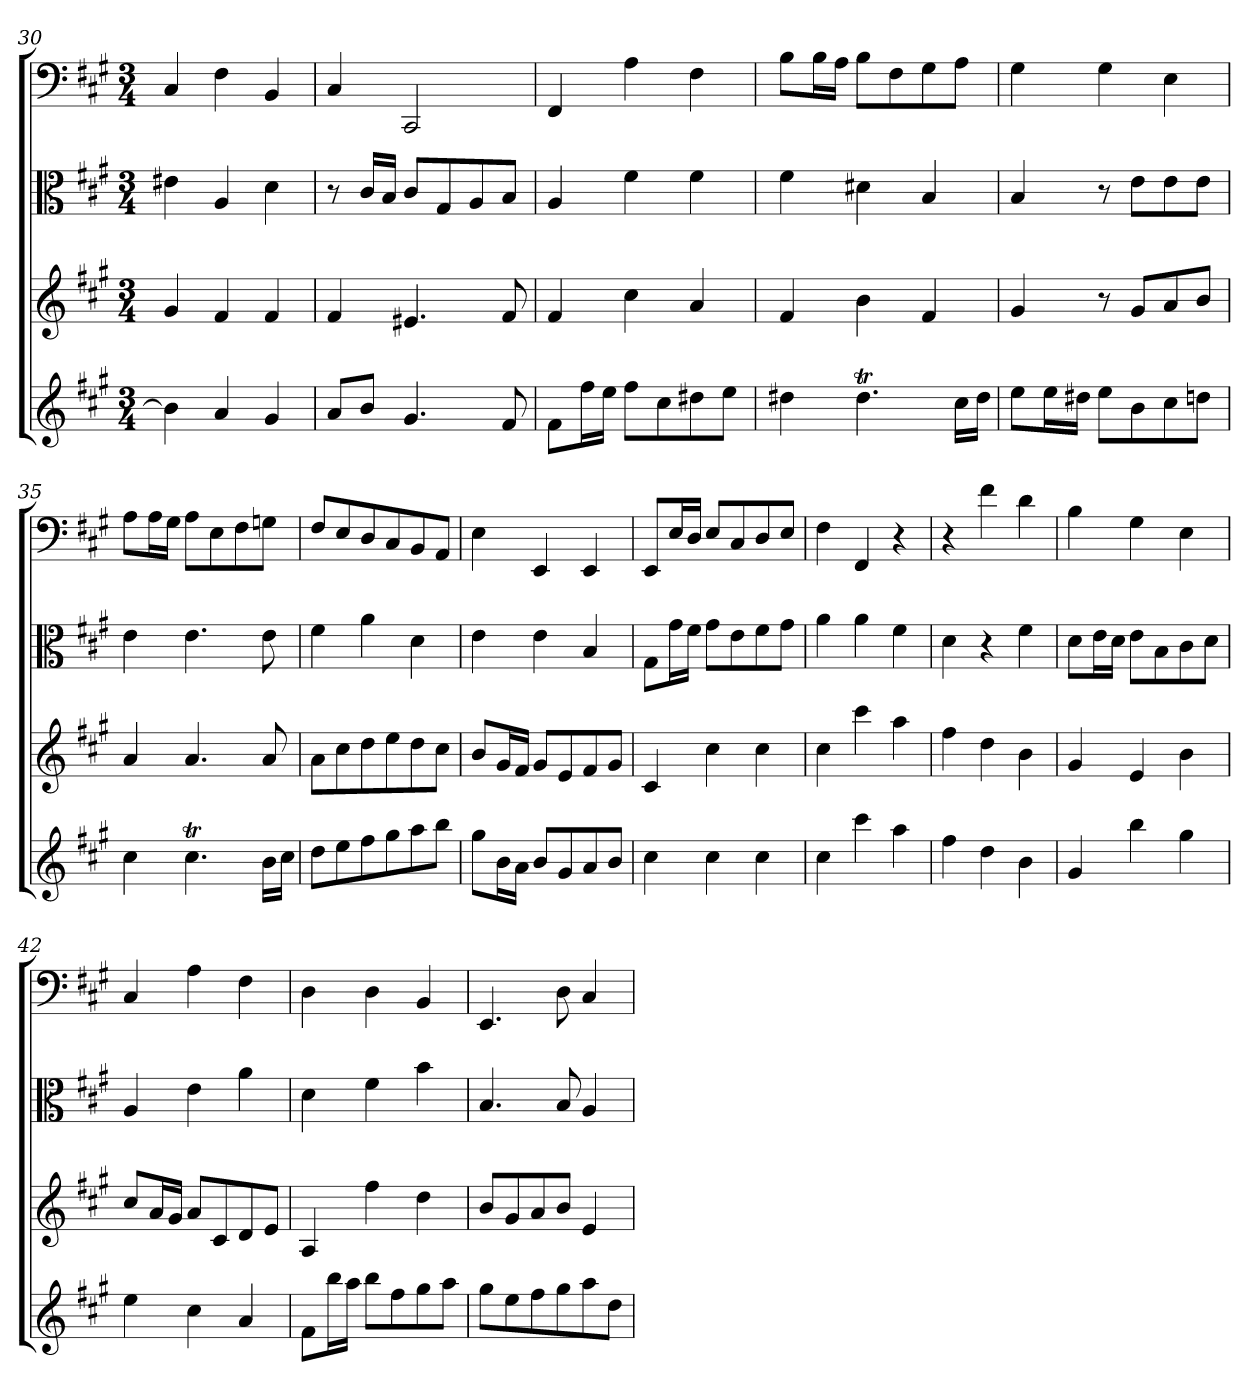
**kern	**kern	**kern	**kern
*part4	*part3	*part2	*part1
*staff4	*staff3	*staff2	*staff1
*clefG2	*clefG2	*clefC3	*clefF4
*k[f#c#g#]	*k[f#c#g#]	*k[f#c#g#]	*k[f#c#g#]
*A:	*A:	*A:	*A:
*M3/4	*M3/4	*M3/4	*M3/4
=30	=30	=30	=30
4b\]	4g#/	4e#X\	4C#/
4a/	4f#/	4A/	4F#\
4g#/	4f#/	4d\	4BB/
=31	=31	=31	=31
8a/L	4f#/	8r	4C#/
8b/J	.	16c#/LL	.
.	.	16B/JJ	.
4.g#/	4.e#X/	8c#/L	2CC#/
.	.	8G#/	.
.	.	8A/	.
8f#/	8f#/	8B/J	.
=32	=32	=32	=32
8f#\L	4f#/	4A/	4FF#/
16ff#\L	.	.	.
16ee\JJ	.	.	.
8ff#\L	4cc#\	4f#\	4A\
8cc#\	.	.	.
8dd#X\	4a/	4f#\	4F#\
8ee\J	.	.	.
=33	=33	=33	=33
4dd#X\	4f#/	4f#\	8B\L
.	.	.	16B\L
.	.	.	16A\JJ
4.dd#t\	4b\	4d#X\	8B\L
.	.	.	8F#\
.	4f#/	4B/	8G#\
16cc#\LL	.	.	8A\J
16dd#\JJ	.	.	.
=34	=34	=34	=34
8ee\L	4g#/	4B/	4G#\
16ee\L	.	.	.
16dd#X\JJ	.	.	.
8ee\L	8r	8r	4G#\
8b\	8g#/L	8e\L	.
8cc#\	8a/	8e\	4E\
8ddn\J	8b/J	8e\J	.
=35	=35	=35	=35
4cc#\	4a/	4e\	8A\L
.	.	.	16A\L
.	.	.	16G#\JJ
4.cc#t\	4.a/	4.e\	8A\L
.	.	.	8E\
.	.	.	8F#\
16b\LL	8a/	8e\	8Gn\J
16cc#\JJ	.	.	.
=36	=36	=36	=36
8dd\L	8a\L	4f#\	8F#/L
8ee\	8cc#\	.	8E/
8ff#\	8dd\	4a\	8D/
8gg#\	8ee\	.	8C#/
8aa\	8dd\	4d\	8BB/
8bb\J	8cc#\J	.	8AA/J
=37	=37	=37	=37
8gg#\L	8b/L	4e\	4E\
16b\L	16g#/L	.	.
16a\JJ	16f#/JJ	.	.
8b/L	8g#/L	4e\	4EE/
8g#/	8e/	.	.
8a/	8f#/	4B/	4EE/
8b/J	8g#/J	.	.
=38	=38	=38	=38
4cc#\	4c#/	8G#\L	8EE/L
.	.	16g#\L	16E/L
.	.	16f#\JJ	16D/JJ
4cc#\	4cc#\	8g#\L	8E/L
.	.	8e\	8C#/
4cc#\	4cc#\	8f#\	8D/
.	.	8g#\J	8E/J
=39	=39	=39	=39
4cc#\	4cc#\	4a\	4F#\
4ccc#\	4ccc#\	4a\	4FF#/
4aa\	4aa\	4f#\	4r
=40	=40	=40	=40
4ff#\	4ff#\	4d\	4r
4dd\	4dd\	4r	4f#\
4b\	4b\	4f#\	4d\
=41	=41	=41	=41
4g#/	4g#/	8d\L	4B\
.	.	16e\L	.
.	.	16d\JJ	.
4bb\	4e/	8e\L	4G#\
.	.	8B\	.
4gg#\	4b\	8c#\	4E\
.	.	8d\J	.
=42	=42	=42	=42
4ee\	8cc#/L	4A/	4C#/
.	16a/L	.	.
.	16g#/JJ	.	.
4cc#\	8a/L	4e\	4A\
.	8c#/	.	.
4a/	8d/	4a\	4F#\
.	8e/J	.	.
=43	=43	=43	=43
8f#\L	4A/	4d\	4D\
16bb\L	.	.	.
16aa\JJ	.	.	.
8bb\L	4ff#\	4f#\	4D\
8ff#\	.	.	.
8gg#\	4dd\	4b\	4BB/
8aa\J	.	.	.
=44	=44	=44	=44
8gg#\L	8b/L	4.B/	4.EE/
8ee\	8g#/	.	.
8ff#\	8a/	.	.
8gg#\	8b/J	8B/	8D\
8aa\	4e/	4A/	4C#/
8dd\J	.	.	.
=	=	=	=
*-	*-	*-	*-
